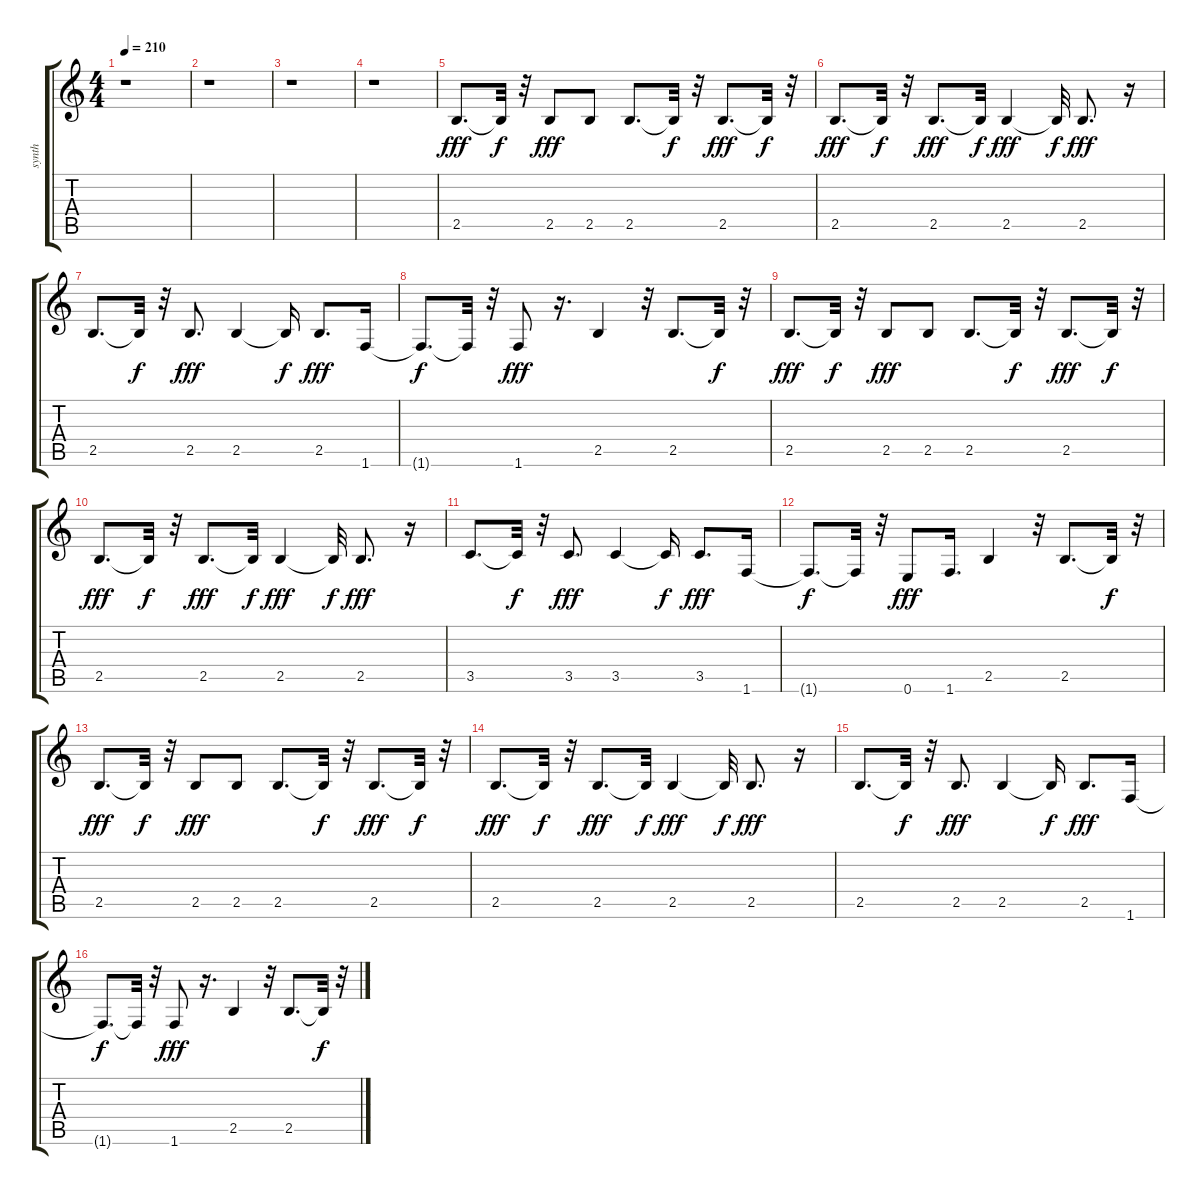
\track ("synth" "synth") {solo instrument synthbass1}
\staff {score tabs}
\tuning (E4 B3 G3 D3 A2 E2) {hide}
\ts (4 4)
\tempo 210
\clef g2
\ks c
r.1{dy f} |
r.1 |
r.1 |
r.1 |
2.5.8{d dy fff} 2.5{t}.32{dy f} r.32 2.5.8{dy fff} 2.5.8 2.5.8{d} 2.5{t}.32{dy f} r.32 2.5.8{d dy fff} 2.5{t}.32{dy f} r.32 |
2.5.8{d dy fff} 2.5{t}.32{dy f} r.32 2.5.8{d dy fff} 2.5{t}.32{dy f} 2.5.4{dy fff} 2.5{t}.32{dy f} 2.5.8{d dy fff} r.16 |
2.5.8{d} 2.5{t}.32{dy f} r.32 2.5.8{d dy fff} 2.5.4 2.5{t}.16{dy f} 2.5.8{d dy fff} 1.6.16 |
1.6{t}.8{d dy f} 1.6{t}.32 r.32 1.6.8{dy fff} r.16{d} 2.5.4 r.32 2.5.8{d} 2.5{t}.32{dy f} r.32 |
2.5.8{d dy fff} 2.5{t}.32{dy f} r.32 2.5.8{dy fff} 2.5.8 2.5.8{d} 2.5{t}.32{dy f} r.32 2.5.8{d dy fff} 2.5{t}.32{dy f} r.32 |
2.5.8{d dy fff} 2.5{t}.32{dy f} r.32 2.5.8{d dy fff} 2.5{t}.32{dy f} 2.5.4{dy fff} 2.5{t}.32{dy f} 2.5.8{d dy fff} r.16 |
3.5.8{d} 3.5{t}.32{dy f} r.32 3.5.8{d dy fff} 3.5.4 3.5{t}.16{dy f} 3.5.8{d dy fff} 1.6.16 |
1.6{t}.8{d dy f} 1.6{t}.32 r.32 0.6.8{dy fff} 1.6.16{d} 2.5.4 r.32 2.5.8{d} 2.5{t}.32{dy f} r.32 |
2.5.8{d dy fff} 2.5{t}.32{dy f} r.32 2.5.8{dy fff} 2.5.8 2.5.8{d} 2.5{t}.32{dy f} r.32 2.5.8{d dy fff} 2.5{t}.32{dy f} r.32 |
2.5.8{d dy fff} 2.5{t}.32{dy f} r.32 2.5.8{d dy fff} 2.5{t}.32{dy f} 2.5.4{dy fff} 2.5{t}.32{dy f} 2.5.8{d dy fff} r.16 |
2.5.8{d} 2.5{t}.32{dy f} r.32 2.5.8{d dy fff} 2.5.4 2.5{t}.16{dy f} 2.5.8{d dy fff} 1.6.16 |
1.6{t}.8{d dy f} 1.6{t}.32 r.32 1.6.8{dy fff} r.16{d} 2.5.4 r.32 2.5.8{d} 2.5{t}.32{dy f} r.32
